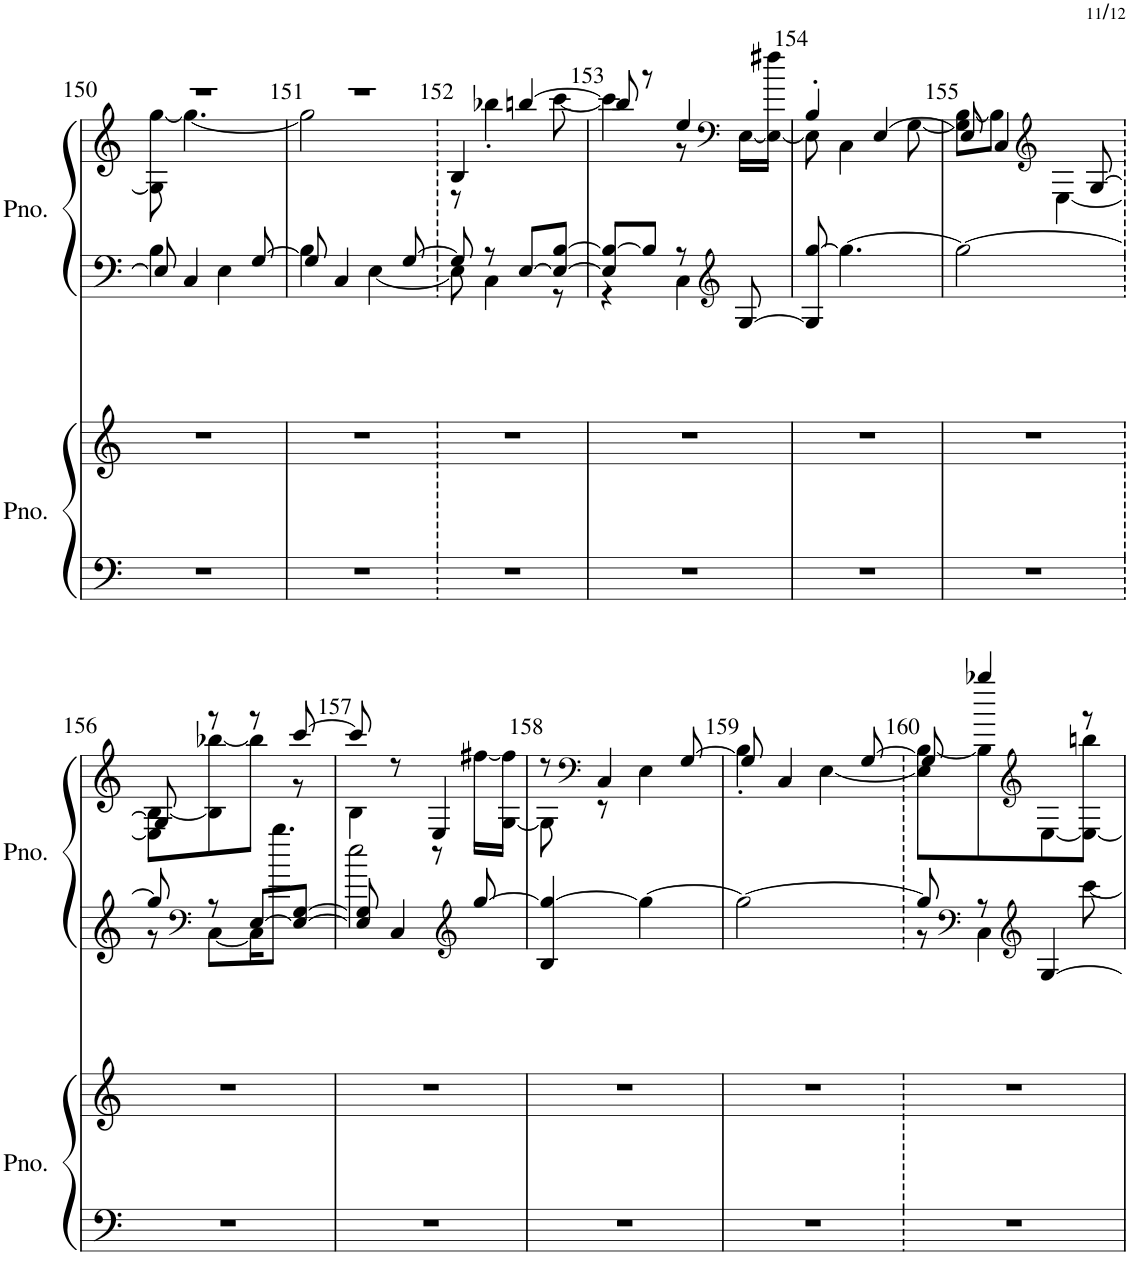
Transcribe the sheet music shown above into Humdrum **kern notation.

**kern	**kern	**kern	**kern
*part2	*part2	*part1	*part1
*staff4	*staff3	*staff2	*staff1
*I"ピアノ	*	*I"ピアノ	*
!!LO:PB:g=z
*clefF4	*clefG2	*clefF4	*clefG2
*k[]	*k[]	*k[]	*k[]
*M4/8	*M4/8	*M4/8	*M4/8
=150	=150	=150	=150
*	*	*^	*^
2r	2r	8E/]	4B\	2r	8G\] [8gg\
.	.	4C/	.	.	4.gg\_
.	.	.	4E\	.	.
.	.	[8G/	.	.	.
=151	=151	=151	=151	=151	=151
2r	2r	8G/]	4B\	2r	2gg\]
.	.	4C/	.	.	.
.	.	.	[4E\	.	.
.	.	[8G/	.	.	.
=152	=152	=152	=152	=152	=152
2r	2r	8G/]	8E\]	4B/	8r
.	.	8r	4C\	.	4bb-X'\
.	.	[8E/L	.	[4bbn/	.
.	.	8E/_ [8B/J	8r	.	[8ccc\
=153	=153	=153	=153	=153	=153
2r	2r	8E/] 8B/_L	4r	8bb/]	4ccc\]
.	.	8B/J]	.	8r	.
.	.	8r	4C\	4ee/	8r
*	*	*clefG2	*	*clefF4	*
.	.	[8G/	.	.	[16E\LL
.	.	.	.	.	16E\_ 16ff#X\JJ
*	*	*v	*v	*	*
=154	=154	=154	=154	=154
2r	2r	8G/] [8gg/	4B'/	8E\]
.	.	4.gg\_	.	4C\
.	.	.	[4E/	.
.	.	.	.	[8G\
=155	=155	=155	=155	=155
2r	2r	2gg\_	8E/]	8G\] [8B\L
.	.	.	4C/	8B\J]
*	*	*	*clefG2	*
.	.	.	.	[4E\
.	.	.	[8G/	.
!!LO:LB:g=z	!!
=156	=156	=156	=156	=156
*	*	*^	*	*
2r	2r	8gg/]	8r	8G/]	8E\] [8B\L
*	*	*clefF4	*	*	*
.	.	8r	[8C\L	8r	8B\] [8bb-X\
.	.	[8E/L	16C\K]	8r	8bb-\J]
.	.	.	8.bb\J	.	.
.	.	8E/_ [8G/J	.	[8ccc/	8r
=157	=157	=157	=157	=157	=157
2r	2r	8E/] 8G/]	2ee\	8ccc/]	4B\
.	.	4C/	.	8r	.
.	.	.	.	4E/	8r
*	*	*clefG2	*	*	*
.	.	[8gg/	.	.	[16ff#X\LL
.	.	.	.	.	[16G\ 16ff#\]JJ
*	*	*v	*v	*	*
=158	=158	=158	=158	=158
2r	2r	4B/ 4gg/_	8r	8G\]
*	*	*	*clefF4	*
.	.	.	4C/	8r
.	.	4gg\_	.	4E\
.	.	.	[8G/	.
=159	=159	=159	=159	=159
2r	2r	2gg\_	8G/]	4B'\
.	.	.	4C/	.
.	.	.	.	[4E\
.	.	.	[8G/	.
=160	=160	=160	=160	=160
*	*	*^	*	*
2r	2r	8gg/]	8r	8G/]	8E\] [8B\L
*	*	*clefF4	*	*	*
.	.	8r	4C\	4bb-X/	8B\]
*	*	*clefG2	*	*clefG2	*
.	.	[4G/	.	.	[8E\
.	.	.	[8ccc\	8r	8E\_ 8bbn\J
*	*	*v	*v	*	*
*	*	*	*v	*v
=	=	=	=
*-	*-	*-	*-
